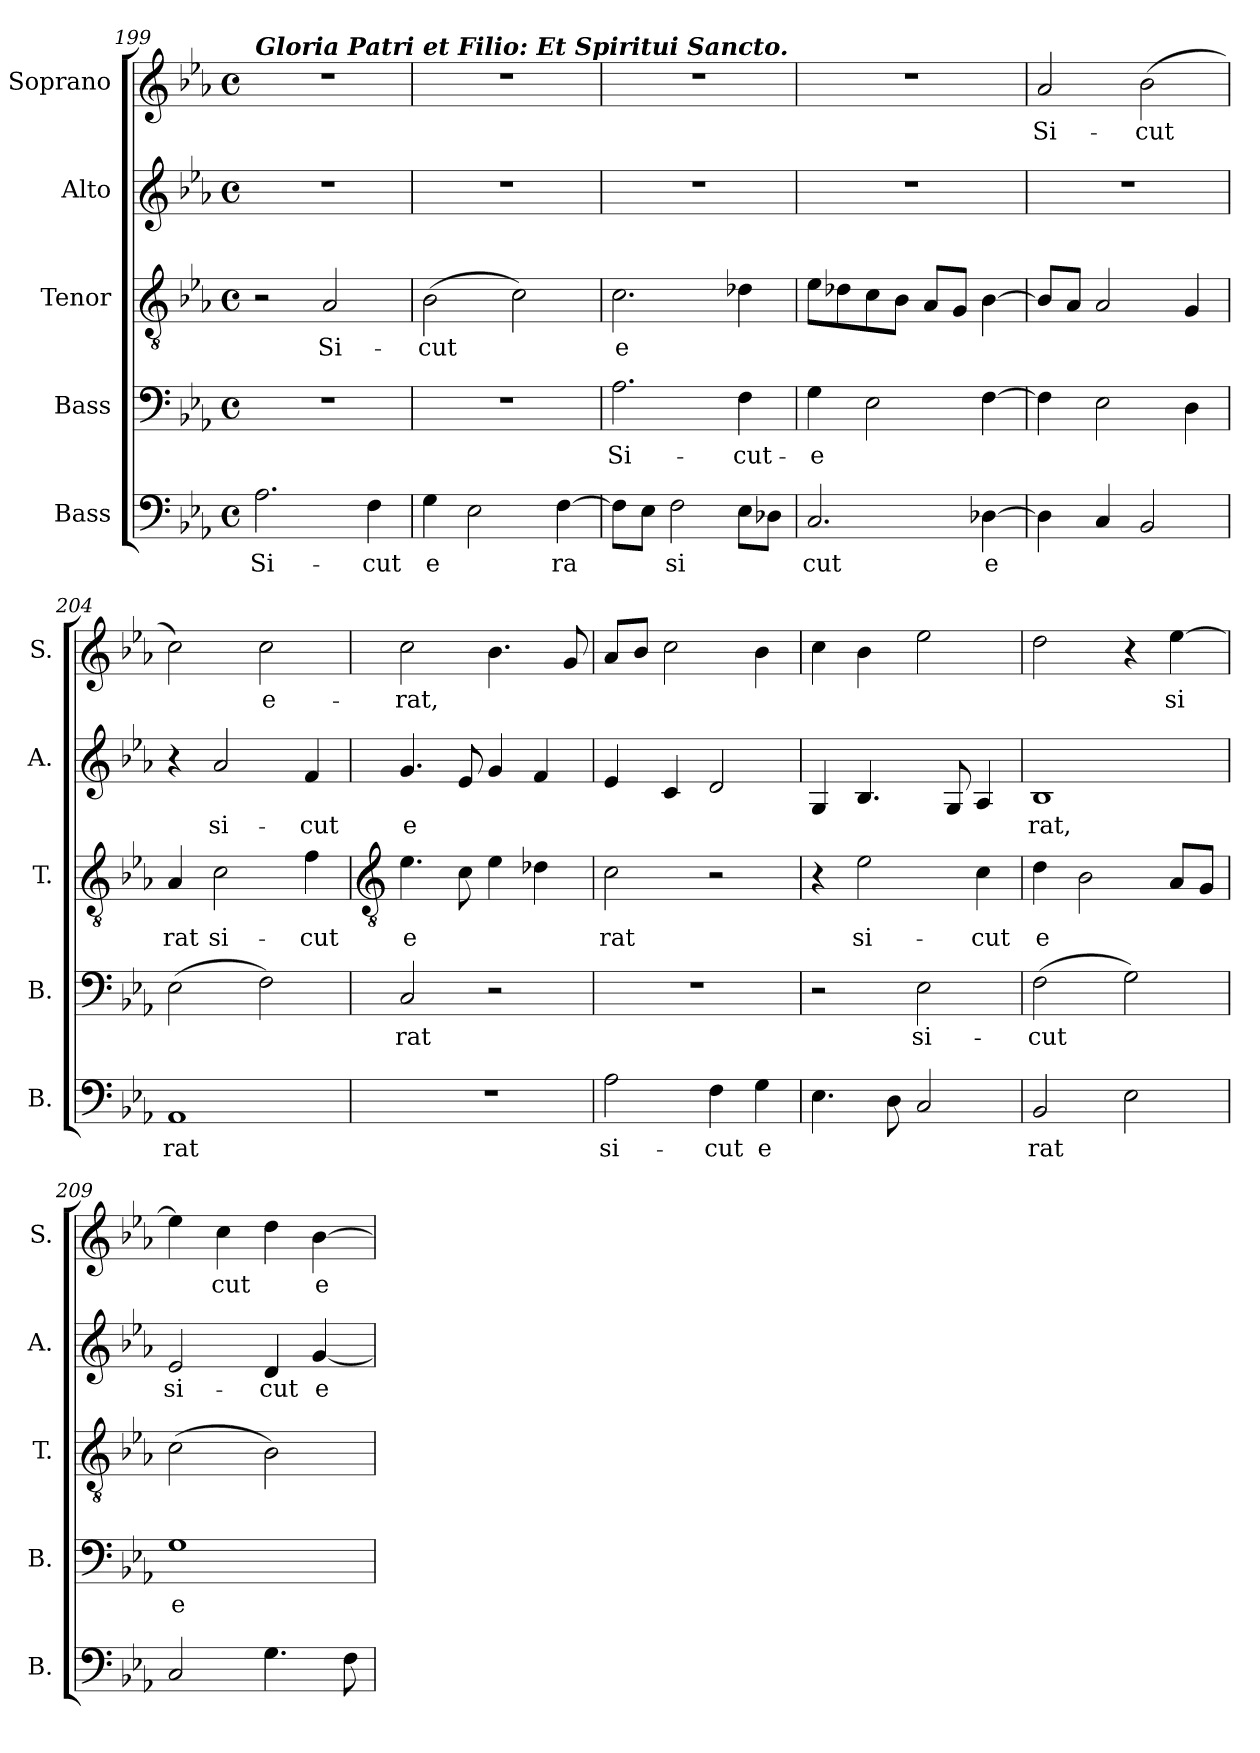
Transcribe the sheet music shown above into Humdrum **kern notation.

**kern	**text	**kern	**text	**kern	**text	**kern	**text	**kern	**text
*part5	*part5	*part4	*part4	*part3	*part3	*part2	*part2	*part1	*part1
*staff5	*staff5	*staff4	*staff4	*staff3	*staff3	*staff2	*staff2	*staff1	*staff1
*I"Bass	*	*I"Bass	*	*I"Tenor	*	*I"Alto	*	*I"Soprano	*
*I'B.	*	*I'B.	*	*I'T.	*	*I'A.	*	*I'S.	*
!!LO:LB:g=z
*clefF4	*	*clefF4	*	*clefGv2	*	*clefG2	*	*clefG2	*
*k[b-e-a-]	*	*k[b-e-a-]	*	*k[b-e-a-]	*	*k[b-e-a-]	*	*k[b-e-a-]	*
*E-:	*	*E-:	*	*E-:	*	*E-:	*	*E-:	*
*M4/4	*	*M4/4	*	*M4/4	*	*M4/4	*	*M4/4	*
*met(c)	*	*met(c)	*	*met(c)	*	*met(c)	*	*met(c)	*
=199	=199	=199	=199	=199	=199	=199	=199	=199	=199
!	!	!	!	!	!	!	!	!LO:TX:a:Bi:t=Gloria Patri et Filio&colon; Et Spiritui Sancto.	!
!	!LO:LY:b	!	!	!	!	!	!	!	!
2.A-	Si-	1r	.	2r	.	1r	.	1r	.
!	!	!	!	!	!LO:LY:b	!	!	!	!
.	.	.	.	2A-	Si-	.	.	.	.
!	!LO:LY:b	!	!	!	!	!	!	!	!
4F	-cut	.	.	.	.	.	.	.	.
=200	=200	=200	=200	=200	=200	=200	=200	=200	=200
!	!LO:LY:b	!	!	!	!LO:LY:b	!	!	!	!
4G	e	1r	.	(>2B-	-cut	1r	.	1r	.
2E-	.	.	.	.	.	.	.	.	.
.	.	.	.	2c)	.	.	.	.	.
!	!LO:LY:b	!	!	!	!	!	!	!	!
[4F	ra	.	.	.	.	.	.	.	.
=201	=201	=201	=201	=201	=201	=201	=201	=201	=201
!	!	!	!LO:LY:b	!	!LO:LY:b	!	!	!	!
8FL]	.	2.A-	Si-	2.c	e	1r	.	1r	.
8E-J	.	.	.	.	.	.	.	.	.
!	!LO:LY:b	!	!	!	!	!	!	!	!
2F	si	.	.	.	.	.	.	.	.
!	!	!	!LO:LY:b	!	!	!	!	!	!
8E-L	.	4F	-cut-	4d-	.	.	.	.	.
8D-J	.	.	.	.	.	.	.	.	.
=202	=202	=202	=202	=202	=202	=202	=202	=202	=202
!	!LO:LY:b	!	!LO:LY:b	!	!	!	!	!	!
2.C	cut	4G	-e	8e-L	.	1r	.	1r	.
.	.	.	.	8d-	.	.	.	.	.
.	.	2E-	.	8c	.	.	.	.	.
.	.	.	.	8B-J	.	.	.	.	.
.	.	.	.	8A-L	.	.	.	.	.
.	.	.	.	8GJ	.	.	.	.	.
!	!LO:LY:b	!	!	!	!	!	!	!	!
[4D-	e	[4F	.	[4B-	.	.	.	.	.
=203	=203	=203	=203	=203	=203	=203	=203	=203	=203
!	!	!	!	!	!	!	!	!	!LO:LY:b
4D-]	.	4F]	.	8B-L]	.	1r	.	2a-	Si-
.	.	.	.	8A-J	.	.	.	.	.
4C	.	2E-	.	2A-	.	.	.	.	.
!	!	!	!	!	!	!	!	!	!LO:LY:b
2BB-	.	.	.	.	.	.	.	(>2b-	-cut
.	.	4D	.	4G	.	.	.	.	.
=204	=204	=204	=204	=204	=204	=204	=204	=204	=204
!	!LO:LY:b	!	!	!	!LO:LY:b	!	!	!	!
1AA-	rat	(>2E-	.	4A-	rat	4r	.	2cc)	.
!	!	!	!	!	!LO:LY:b	!	!LO:LY:b	!	!
.	.	.	.	2c	si-	2a-	si-	.	.
!	!	!	!	!	!	!	!	!	!LO:LY:b
.	.	2F)	.	.	.	.	.	2cc	e-
!	!	!	!	!	!LO:LY:b	!	!LO:LY:b	!	!
.	.	.	.	4f	-cut	4f	-cut	.	.
!!LO:LB:g=z
=205	=205	=205	=205	=205	=205	=205	=205	=205	=205
*	*	*	*	*clefGv2	*	*	*	*	*
!	!	!	!LO:LY:b	!	!LO:LY:b	!	!LO:LY:b	!	!LO:LY:b
1r	.	2C	rat	4.e-	e	4.g	e	2cc	-rat,
.	.	.	.	8c	.	8e-	.	.	.
.	.	2r	.	4e-	.	4g	.	4.b-	.
.	.	.	.	4d-	.	4f	.	.	.
.	.	.	.	.	.	.	.	8g	.
=206	=206	=206	=206	=206	=206	=206	=206	=206	=206
!	!LO:LY:b	!	!	!	!LO:LY:b	!	!	!	!
2A-	si-	1r	.	2c	rat	4e-	.	8a-L	.
.	.	.	.	.	.	.	.	8b-J	.
.	.	.	.	.	.	4c	.	2cc	.
!	!LO:LY:b	!	!	!	!	!	!	!	!
4F	-cut	.	.	2r	.	2d	.	.	.
!	!LO:LY:b	!	!	!	!	!	!	!	!
4G	e	.	.	.	.	.	.	4b-	.
=207	=207	=207	=207	=207	=207	=207	=207	=207	=207
4.E-	.	2r	.	4r	.	4G	.	4cc	.
!	!	!	!	!	!LO:LY:b	!	!	!	!
.	.	.	.	2e-	si-	4.B-	.	4b-	.
8D	.	.	.	.	.	.	.	.	.
!	!	!	!LO:LY:b	!	!	!	!	!	!
2C	.	2E-	si-	.	.	.	.	2ee-	.
.	.	.	.	.	.	8G	.	.	.
!	!	!	!	!	!LO:LY:b	!	!	!	!
.	.	.	.	4c	-cut	4A-	.	.	.
=208	=208	=208	=208	=208	=208	=208	=208	=208	=208
!	!LO:LY:b	!	!LO:LY:b	!	!LO:LY:b	!	!LO:LY:b	!	!
2BB-	rat	(>2F	-cut	4d	e	1B-	rat,	2dd	.
.	.	.	.	2B-	.	.	.	.	.
2E-	.	2G)	.	.	.	.	.	4r	.
!	!	!	!	!	!	!	!	!	!LO:LY:b
.	.	.	.	8A-L	.	.	.	[4ee-	si
.	.	.	.	8GJ	.	.	.	.	.
=209	=209	=209	=209	=209	=209	=209	=209	=209	=209
!	!	!	!LO:LY:b	!	!	!	!LO:LY:b	!	!
2C	.	1G	e-	(>2c	.	2e-	si-	4ee-]	.
!	!	!	!	!	!	!	!	!	!LO:LY:b
.	.	.	.	.	.	.	.	4cc	cut
!	!	!	!	!	!	!	!LO:LY:b	!	!
4.G	.	.	.	2B-)	.	4d	-cut	4dd	.
!	!	!	!	!	!	!	!LO:LY:b	!	!LO:LY:b
.	.	.	.	.	.	[4g	e	[4b-	e
8F	.	.	.	.	.	.	.	.	.
=	=	=	=	=	=	=	=	=	=
*-	*-	*-	*-	*-	*-	*-	*-	*-	*-
